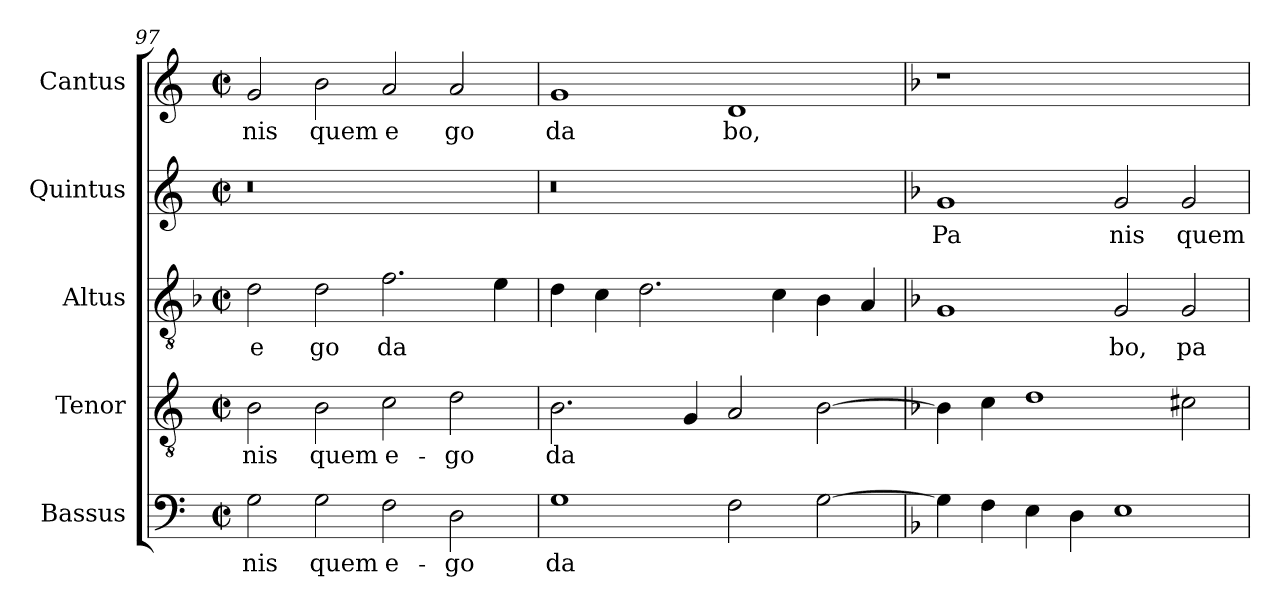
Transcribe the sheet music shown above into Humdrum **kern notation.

**kern	**text	**kern	**text	**kern	**text	**kern	**text	**kern	**text
*part5	*part5	*part4	*part4	*part3	*part3	*part2	*part2	*part1	*part1
*staff5	*staff5	*staff4	*staff4	*staff3	*staff3	*staff2	*staff2	*staff1	*staff1
*I"Bassus	*	*I"Tenor	*	*I"Altus	*	*I"Quintus	*	*I"Cantus	*
*clefF4	*	*clefGv2	*	*clefGv2	*	*clefG2	*	*clefG2	*
*k[]	*	*k[]	*	*k[b-]	*	*k[]	*	*k[]	*
*C:	*	*C:	*	*F:	*	*C:	*	*C:	*
*M2/2	*	*M2/2	*	*M2/2	*	*M2/2	*	*M2/2	*
*met(c|)	*	*met(c|)	*	*met(c|)	*	*met(c|)	*	*met(c|)	*
=97	=97	=97	=97	=97	=97	=97	=97	=97	=97
!	!LO:LY:b:cj	!	!LO:LY:b:cj	!	!LO:LY:b:cj	!	!	!	!LO:LY:b:cj
2G\	-nis	2B\	-nis	2d\	e	0r	.	2g/	nis
!	!LO:LY:b:cj	!	!LO:LY:b:cj	!	!LO:LY:b:cj	!	!	!	!LO:LY:b:cj
2G\	quem	2B\	quem	2d\	go	.	.	2b\	quem
!	!LO:LY:b:cj	!	!LO:LY:b:cj	!	!LO:LY:b:cj	!	!	!	!LO:LY:b:cj
2F\	e-	2c\	e-	2.f\	da	.	.	2a/	e
!	!LO:LY:b:cj	!	!LO:LY:b:cj	!	!	!	!	!	!LO:LY:b:cj
2D\	-go	2d\	-go	.	.	.	.	2a/	go
!	!	!	!	!	!LO:LY:b:cj	!	!	!	!
.	.	.	.	4e\	.	.	.	.	.
=98	=98	=98	=98	=98	=98	=98	=98	=98	=98
!	!LO:LY:b:cj	!	!LO:LY:b:cj	!	!LO:LY:b:cj	!	!	!	!LO:LY:b:cj
1G	da-	2.B\	da-	4d\	.	0r	.	1g	da
!	!	!	!	!	!LO:LY:b:cj	!	!	!	!
.	.	.	.	4c\	.	.	.	.	.
!	!	!	!	!	!LO:LY:b:cj	!	!	!	!
.	.	.	.	2.d\	.	.	.	.	.
!	!	!	!LO:LY:b:cj	!	!	!	!	!	!
.	.	4G/	--	.	.	.	.	.	.
!	!LO:LY:b:cj	!	!LO:LY:b:cj	!	!	!	!	!	!LO:LY:b:cj
2F\	--	2A/	--	.	.	.	.	1d	bo,
!	!	!	!	!	!LO:LY:b:cj	!	!	!	!
.	.	.	.	4c\	.	.	.	.	.
!	!LO:LY:b:cj	!	!LO:LY:b:cj	!	!LO:LY:b:cj	!	!	!	!
[<2G\	--	[<2B\	--	4B-\	.	.	.	.	.
!	!	!	!	!	!LO:LY:b:cj	!	!	!	!
.	.	.	.	4A/	.	.	.	.	.
!!LO:LB:g=z
=99	=99	=99	=99	=99	=99	=99	=99	=99	=99
*k[b-]	*	*k[b-]	*	*	*	*k[b-]	*	*k[b-]	*
*F:	*	*F:	*	*	*	*F:	*	*F:	*
!	!LO:LY:b:cj	!	!LO:LY:b:cj	!	!LO:LY:b:cj	!	!LO:LY:b:cj	!	!
4G\]	--	4B\]	--	1G	.	1g	Pa	1r	.
!	!LO:LY:b:cj	!	!LO:LY:b:cj	!	!	!	!	!	!
4F\	--	4c\	--	.	.	.	.	.	.
!	!LO:LY:b:cj	!	!LO:LY:b:cj	!	!	!	!	!	!
4E\	--	1d	--	.	.	.	.	.	.
!	!LO:LY:b:cj	!	!	!	!	!	!	!	!
4D\	--	.	.	.	.	.	.	.	.
!	!LO:LY:b:cj	!	!	!	!LO:LY:b:cj	!	!LO:LY:b:cj	!	!
1E	--	.	.	2G/	bo,	2g/	nis	1ryy	.
!	!	!	!LO:LY:b:cj	!	!LO:LY:b:cj	!	!LO:LY:b:cj	!	!
.	.	2c#\	--	2G/	pa	2g/	quem	.	.
=	=	=	=	=	=	=	=	=	=
*-	*-	*-	*-	*-	*-	*-	*-	*-	*-
